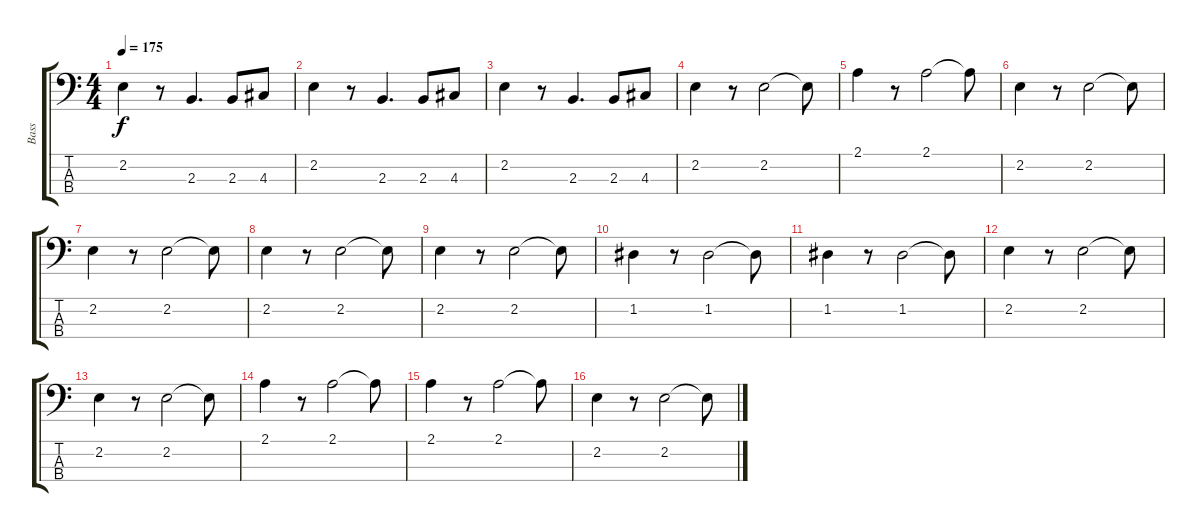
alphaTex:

\track ("Bass" "Bass") {instrument electricbassfinger}
\staff {score tabs}
\tuning (G2 D2 A1 E1) {hide}
\ts (4 4)
\tempo 175
\clef f4
\ks c
2.2.4{dy f} r.8 2.3.4{d} 2.3.8 4.3.8 |
2.2.4 r.8 2.3.4{d} 2.3.8 4.3.8 |
2.2.4 r.8 2.3.4{d} 2.3.8 4.3.8 |
2.2.4 r.8 2.2.2 2.2{t}.8 |
2.1.4 r.8 2.1.2 2.1{t}.8 |
2.2.4 r.8 2.2.2 2.2{t}.8 |
2.2.4 r.8 2.2.2 2.2{t}.8 |
2.2.4 r.8 2.2.2 2.2{t}.8 |
2.2.4 r.8 2.2.2 2.2{t}.8 |
1.2.4 r.8 1.2.2 1.2{t}.8 |
1.2.4 r.8 1.2.2 1.2{t}.8 |
2.2.4 r.8 2.2.2 2.2{t}.8 |
2.2.4 r.8 2.2.2 2.2{t}.8 |
2.1.4 r.8 2.1.2 2.1{t}.8 |
2.1.4 r.8 2.1.2 2.1{t}.8 |
2.2.4 r.8 2.2.2 2.2{t}.8
